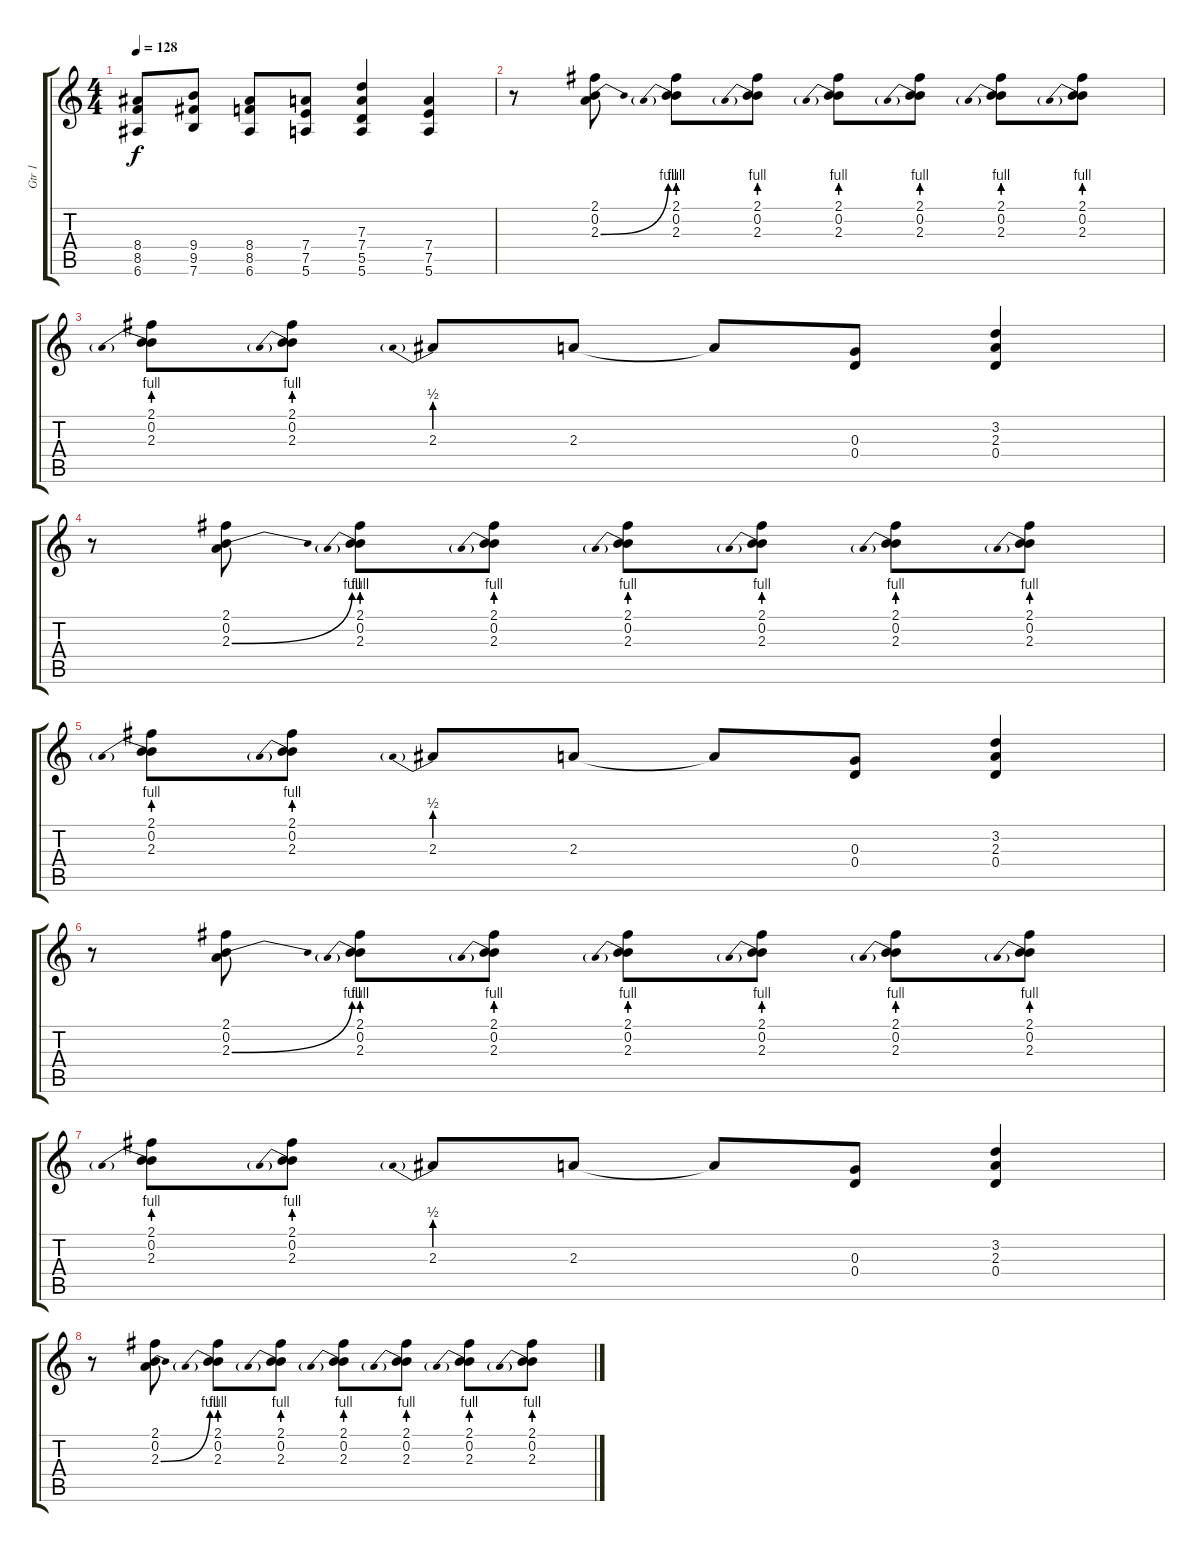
\track ("Gtr 1" "Gtr 1") {instrument distortionguitar}
\staff {score tabs}
\tuning (E4 B3 G3 D3 A2 E2) {hide}
\ts (4 4)
\tempo 128
\clef g2
\ks c
(8.4 8.5 6.6).8{dy f} (9.4 9.5 7.6).8 (8.4 8.5 6.6).8 (7.4 7.5 5.6).8 (7.3 7.4 5.5 5.6).4 (7.4 7.5 5.6).4 |
r.8 (2.1 0.2 2.3{be (bend 0 0 60 4)}).8 (2.1 0.2 2.3{be (prebend 0 4 60 4)}).8 (2.1 0.2 2.3{be (prebend 0 4 60 4)}).8 (2.1 0.2 2.3{be (prebend 0 4 60 4)}).8 (2.1 0.2 2.3{be (prebend 0 4 60 4)}).8 (2.1 0.2 2.3{be (prebend 0 4 60 4)}).8 (2.1 0.2 2.3{be (prebend 0 4 60 4)}).8 |
(2.1 0.2 2.3{be (prebend 0 4 60 4)}).8 (2.1 0.2 2.3{be (prebend 0 4 60 4)}).8 2.3{be (prebend 0 2 60 2)}.8 2.3.8 2.3{t}.8 (0.3 0.4).8 (3.2 2.3 0.4).4 |
r.8 (2.1 0.2 2.3{be (bend 0 0 60 4)}).8 (2.1 0.2 2.3{be (prebend 0 4 60 4)}).8 (2.1 0.2 2.3{be (prebend 0 4 60 4)}).8 (2.1 0.2 2.3{be (prebend 0 4 60 4)}).8 (2.1 0.2 2.3{be (prebend 0 4 60 4)}).8 (2.1 0.2 2.3{be (prebend 0 4 60 4)}).8 (2.1 0.2 2.3{be (prebend 0 4 60 4)}).8 |
(2.1 0.2 2.3{be (prebend 0 4 60 4)}).8 (2.1 0.2 2.3{be (prebend 0 4 60 4)}).8 2.3{be (prebend 0 2 60 2)}.8 2.3.8 2.3{t}.8 (0.3 0.4).8 (3.2 2.3 0.4).4 |
r.8 (2.1 0.2 2.3{be (bend 0 0 60 4)}).8 (2.1 0.2 2.3{be (prebend 0 4 60 4)}).8 (2.1 0.2 2.3{be (prebend 0 4 60 4)}).8 (2.1 0.2 2.3{be (prebend 0 4 60 4)}).8 (2.1 0.2 2.3{be (prebend 0 4 60 4)}).8 (2.1 0.2 2.3{be (prebend 0 4 60 4)}).8 (2.1 0.2 2.3{be (prebend 0 4 60 4)}).8 |
(2.1 0.2 2.3{be (prebend 0 4 60 4)}).8 (2.1 0.2 2.3{be (prebend 0 4 60 4)}).8 2.3{be (prebend 0 2 60 2)}.8 2.3.8 2.3{t}.8 (0.3 0.4).8 (3.2 2.3 0.4).4 |
r.8 (2.1 0.2 2.3{be (bend 0 0 60 4)}).8 (2.1 0.2 2.3{be (prebend 0 4 60 4)}).8 (2.1 0.2 2.3{be (prebend 0 4 60 4)}).8 (2.1 0.2 2.3{be (prebend 0 4 60 4)}).8 (2.1 0.2 2.3{be (prebend 0 4 60 4)}).8 (2.1 0.2 2.3{be (prebend 0 4 60 4)}).8 (2.1 0.2 2.3{be (prebend 0 4 60 4)}).8
